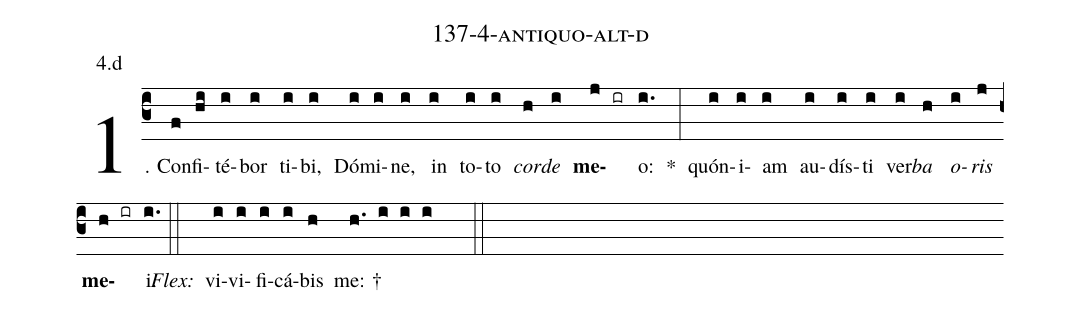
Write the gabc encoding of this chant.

name: 137-4-antiquo-alt-d;
annotation: 4.d;
%%
(c3)1. Con(f)fi(hi)té(i)bor(i) ti(i)bi,(i) Dó(i)mi(i)ne,(i) in(i) to(i)to(i) <i>cor</i>(h)<i>de</i>(i) <b>me</b>(j ir)o:(i.) *(:) quón(i)i(i)am(i) au(i)dís(i)ti(i) ver(i)<i>ba</i>(h) <i>o</i>(i)<i>ris</i>(j) <b>me</b>(h ir)i.(i.) (::)
<i>Flex:</i>()  vi(i)vi(i)fi(i)cá(i)bis(h) me: †(h. i i i  ::)
